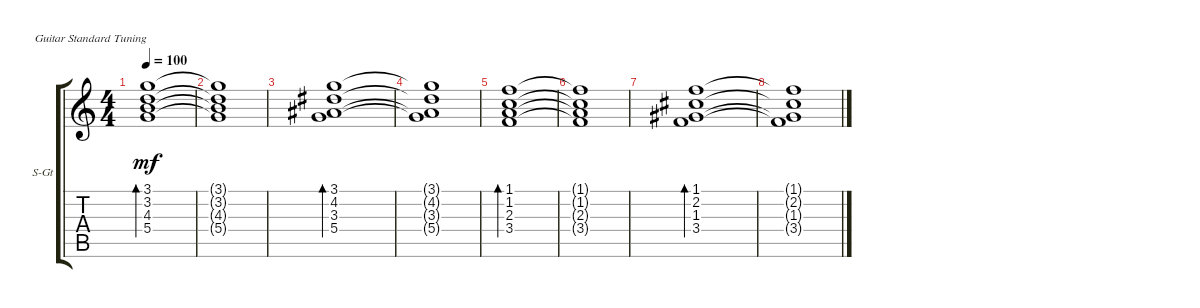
\bracketExtendMode groupsimilarinstruments
\firstSystemTrackNameOrientation horizontal
\otherSystemsTrackNameOrientation horizontal
\track ("Steel Guitar" "S-Gt") {multiBarRest instrument acousticguitarsteel}
\staff {score tabs}
\tuning (E4 B3 G3 D3 A2 E2)
\ts (4 4)
\tempo 100
\clef g2
\ks c
(5.4 4.3 3.2 3.1).1{bd 144 dy mf} |
(5.4{t} 4.3{t} 3.2{t} 3.1{t}).1 |
(5.4 3.3 4.2 3.1).1{bd 144} |
(5.4{t} 3.3{t} 4.2{t} 3.1{t}).1 |
(3.4 2.3 1.2 1.1).1{bd 144} |
(3.4{t} 2.3{t} 1.2{t} 1.1{t}).1 |
(3.4 1.3 2.2 1.1).1{bd 144} |
(3.4{t} 1.3{t} 2.2{t} 1.1{t}).1
